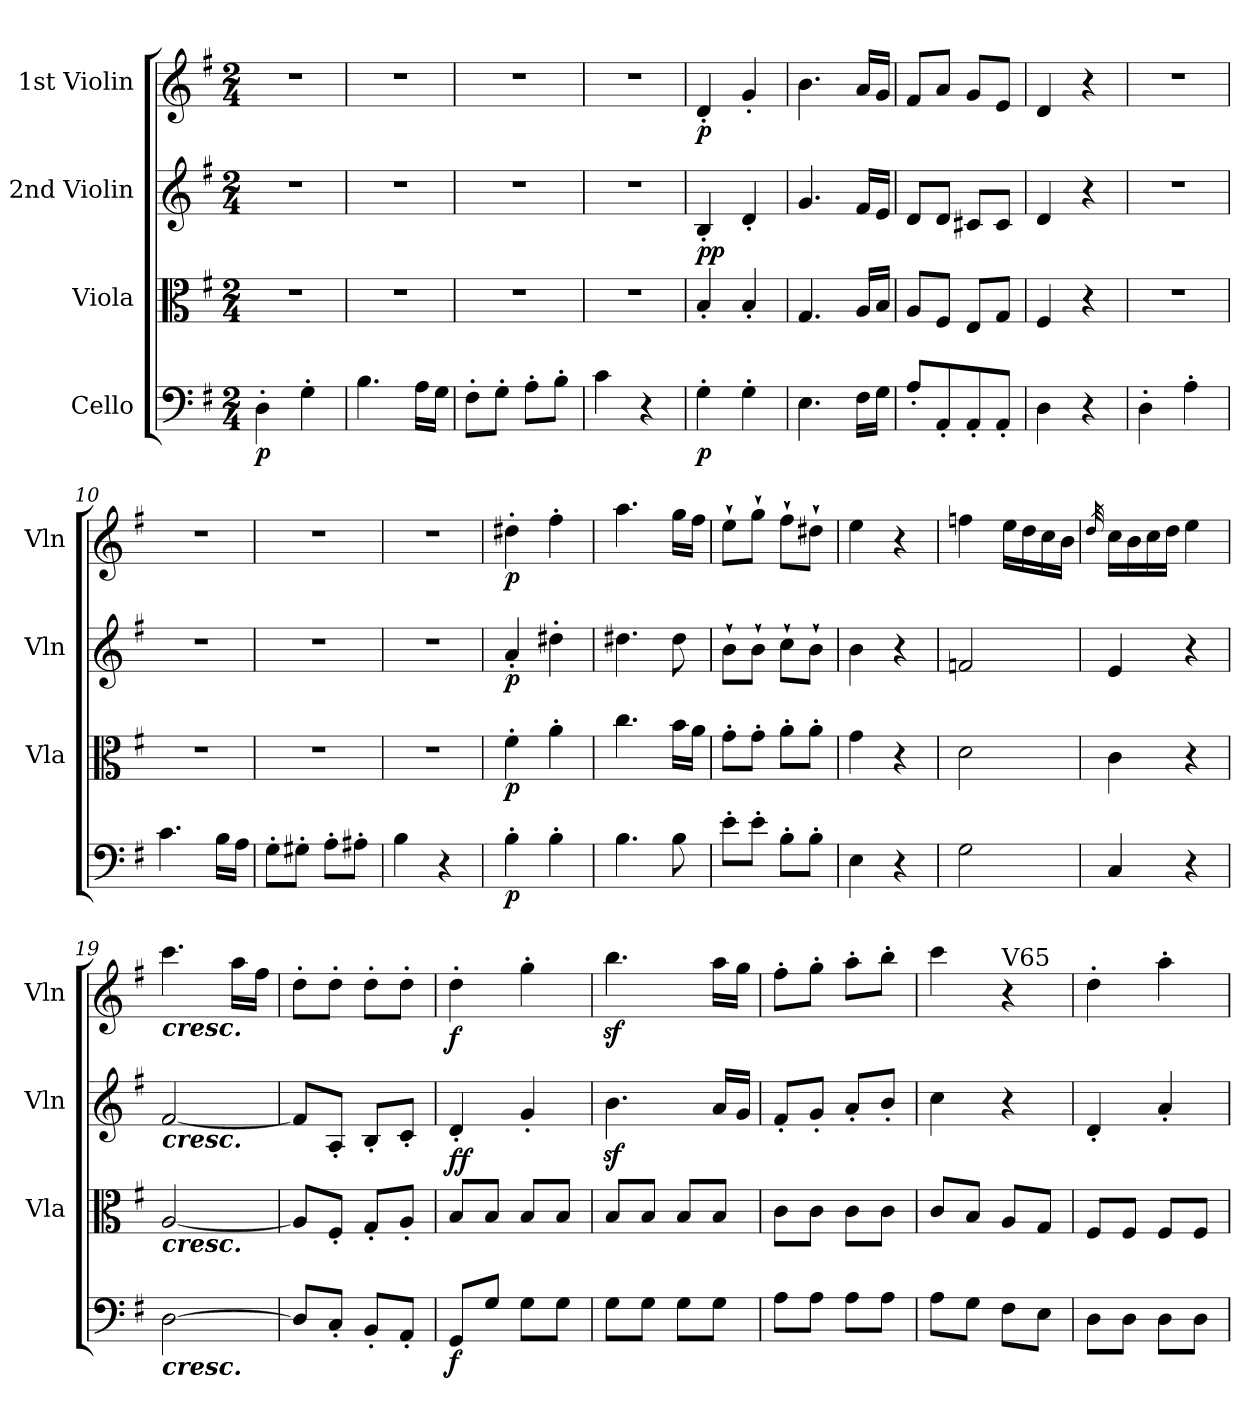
**kern	**dynam	**kern	**dynam	**kern	**dynam	**kern	**dynam
*part4	*part4	*part3	*part3	*part2	*part2	*part1	*part1
*staff4	*staff4	*staff3	*staff3	*staff2	*staff2	*staff1	*staff1
*I"Cello	*	*I"Viola	*	*I"2nd Violin	*	*I"1st Violin	*
*	*	*I'Vla	*	*I'Vln	*	*I'Vln	*
*clefF4	*	*clefC3	*	*clefG2	*	*clefG2	*
*k[f#]	*	*k[f#]	*	*k[f#]	*	*k[f#]	*
*G:	*	*G:	*	*G:	*	*G:	*
*M2/4	*	*M2/4	*	*M2/4	*	*M2/4	*
=1	=1	=1	=1	=1	=1	=1	=1
!	!LO:DY:b	!	!	!	!	!	!
4D'\	p	2r	.	2r	.	2r	.
4G'\	.	.	.	.	.	.	.
=2	=2	=2	=2	=2	=2	=2	=2
4.B\	.	2r	.	2r	.	2r	.
16A\LL	.	.	.	.	.	.	.
16G\JJ	.	.	.	.	.	.	.
=3	=3	=3	=3	=3	=3	=3	=3
8F#'\L	.	2r	.	2r	.	2r	.
8G'\J	.	.	.	.	.	.	.
8A'\L	.	.	.	.	.	.	.
8B'\J	.	.	.	.	.	.	.
=4	=4	=4	=4	=4	=4	=4	=4
4c\	.	2r	.	2r	.	2r	.
4r	.	.	.	.	.	.	.
=5	=5	=5	=5	=5	=5	=5	=5
!	!LO:DY:b	!	!LO:DY:b	!	!	!	!
!	!	!	!LO:DY:n=1:a	!	!	!	!LO:DY:b
4G'\	p	4B'/	p p	4B'/	.	4d'/	p
4G'\	.	4B'/	.	4d'/	.	4g'/	.
!!LO:LB:g=z
=6	=6	=6	=6	=6	=6	=6	=6
4.E\	.	4.G/	.	4.g/	.	4.b\	.
16F#\LL	.	16A/LL	.	16f#/LL	.	16a/LL	.
16G\JJ	.	16B/JJ	.	16e/JJ	.	16g/JJ	.
=7	=7	=7	=7	=7	=7	=7	=7
8A'/L	.	8A/L	.	8d/L	.	8f#/L	.
8AA'/	.	8F#/J	.	8d/J	.	8a/J	.
8AA'/	.	8E/L	.	8c#X/L	.	8g/L	.
8AA'/J	.	8G/J	.	8c#/J	.	8e/J	.
=8	=8	=8	=8	=8	=8	=8	=8
4D\	.	4F#/	.	4d/	.	4d/	.
4r	.	4r	.	4r	.	4r	.
=9	=9	=9	=9	=9	=9	=9	=9
4D'\	.	2r	.	2r	.	2r	.
4A'\	.	.	.	.	.	.	.
=10	=10	=10	=10	=10	=10	=10	=10
4.c\	.	2r	.	2r	.	2r	.
16B\LL	.	.	.	.	.	.	.
16A\JJ	.	.	.	.	.	.	.
=11	=11	=11	=11	=11	=11	=11	=11
8G'\L	.	2r	.	2r	.	2r	.
8G#X'\J	.	.	.	.	.	.	.
8A'\L	.	.	.	.	.	.	.
8A#X'\J	.	.	.	.	.	.	.
!!LO:PB:g=z
=12	=12	=12	=12	=12	=12	=12	=12
4B\	.	2r	.	2r	.	2r	.
4r	.	.	.	.	.	.	.
=13	=13	=13	=13	=13	=13	=13	=13
!	!LO:DY:b	!	!LO:DY:b	!	!LO:DY:b	!	!LO:DY:b
4B'\	p	4f#'\	p	4a'/	p	4dd#X'\	p
4B'\	.	4a'\	.	4dd#X'\	.	4ff#'\	.
=14	=14	=14	=14	=14	=14	=14	=14
4.B\	.	4.cc\	.	4.dd#X\	.	4.aa\	.
8B\	.	16b\LL	.	8dd#\	.	16gg\LL	.
.	.	16a\JJ	.	.	.	16ff#\JJ	.
=15	=15	=15	=15	=15	=15	=15	=15
8e'\L	.	8g'\L	.	8b''\L	.	8ee''\L	.
8e'\J	.	8g'\J	.	8b''\J	.	8gg''\J	.
8B'\L	.	8a'\L	.	8cc''\L	.	8ff#''\L	.
8B'\J	.	8a'\J	.	8b''\J	.	8dd#X''\J	.
=16	=16	=16	=16	=16	=16	=16	=16
4E\	.	4g\	.	4b\	.	4ee\	.
4r	.	4r	.	4r	.	4r	.
=17	=17	=17	=17	=17	=17	=17	=17
2G\	.	2d\	.	2fn/	.	4ffn\	.
.	.	.	.	.	.	16ee\LL	.
.	.	.	.	.	.	16dd\	.
.	.	.	.	.	.	16cc\	.
.	.	.	.	.	.	16b\JJ	.
!!LO:LB:g=z
=18	=18	=18	=18	=18	=18	=18	=18
.	.	.	.	.	.	32qdd/	.
4C/	.	4c\	.	4e/	.	16cc\LL	.
.	.	.	.	.	.	16b\	.
.	.	.	.	.	.	16cc\	.
.	.	.	.	.	.	16dd\JJ	.
4r	.	4r	.	4r	.	4ee\	.
=19	=19	=19	=19	=19	=19	=19	=19
!	!	!	!	!	!	!LO:TX:b:Bi:t=cresc.	!
!	!	!	!	!LO:TX:b:Bi:t=cresc.	!	!	!
!	!	!LO:TX:b:Bi:t=cresc.	!	!	!	!	!
!LO:TX:b:Bi:t=cresc.	!	!	!	!	!	!	!
[2D\	.	[2A/	.	[2f#/	.	4.ccc\	.
.	.	.	.	.	.	16aa\LL	.
.	.	.	.	.	.	16ff#\JJ	.
=20	=20	=20	=20	=20	=20	=20	=20
8D/L]	.	8A/L]	.	8f#/L]	.	8dd'\L	.
8C'/J	.	8F#'/J	.	8A'/J	.	8dd'\J	.
8BB'/L	.	8G'/L	.	8B'/L	.	8dd'\L	.
8AA'/J	.	8A'/J	.	8c'/J	.	8dd'\J	.
=21	=21	=21	=21	=21	=21	=21	=21
!	!LO:DY:b	!	!LO:DY:b	!	!	!	!
!	!	!	!LO:DY:n=1:a	!	!	!	!LO:DY:b
8GG/L	f	8B/L	f f	4d'/	.	4dd'\	f
8G/J	.	8B/J	.	.	.	.	.
8G\L	.	8B/L	.	4g'/	.	4gg'\	.
8G\J	.	8B/J	.	.	.	.	.
=22	=22	=22	=22	=22	=22	=22	=22
8G\L	.	8B/L	.	4.bz<\	.	4.bbz<\	.
8G\J	.	8B/J	.	.	.	.	.
8G\L	.	8B/L	.	.	.	.	.
8G\J	.	8B/J	.	16a/LL	.	16aa\LL	.
.	.	.	.	16g/JJ	.	16gg\JJ	.
=23	=23	=23	=23	=23	=23	=23	=23
8A\L	.	8c\L	.	8f#'/L	.	8ff#'\L	.
8A\J	.	8c\J	.	8g'/J	.	8gg'\J	.
8A\L	.	8c\L	.	8a'/L	.	8aa'\L	.
8A\J	.	8c\J	.	8b'/J	.	8bb'\J	.
!!LO:PB:g=z
=24	=24	=24	=24	=24	=24	=24	=24
8A\L	.	8c/L	.	4cc\	.	4ccc\	.
8G\J	.	8B/J	.	.	.	.	.
!	!	!	!	!	!	!LO:TX:a:t=V65	!
8F#\L	.	8A/L	.	4r	.	4r	.
8E\J	.	8G/J	.	.	.	.	.
=25	=25	=25	=25	=25	=25	=25	=25
8D\L	.	8F#/L	.	4d'/	.	4dd'\	.
8D\J	.	8F#/J	.	.	.	.	.
8D\L	.	8F#/L	.	4a'/	.	4aa'\	.
8D\J	.	8F#/J	.	.	.	.	.
=	=	=	=	=	=	=	=
*-	*-	*-	*-	*-	*-	*-	*-
